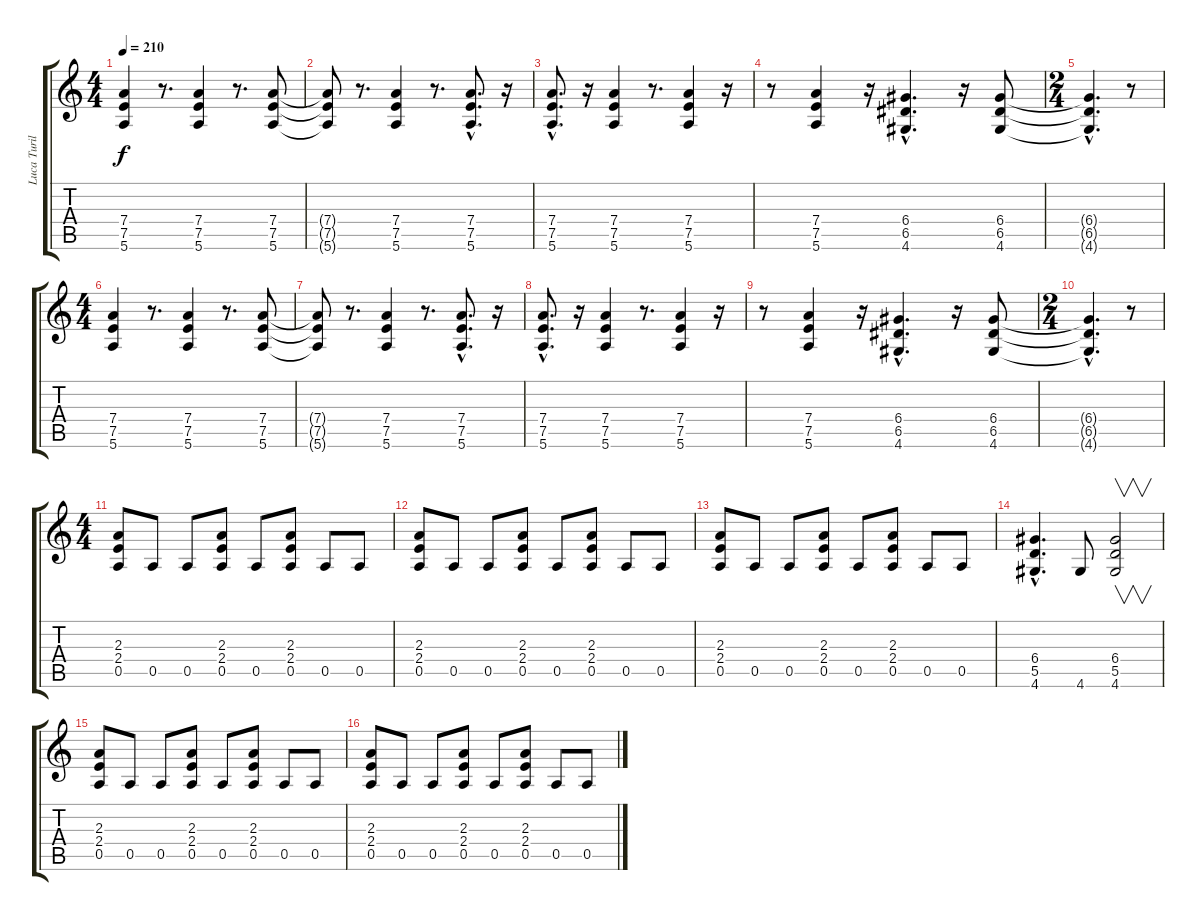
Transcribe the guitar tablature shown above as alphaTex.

\track ("Luca Turilli" "Luca Turil") {instrument overdrivenguitar}
\staff {score tabs}
\tuning (E4 B3 G3 D3 A2 E2) {hide}
\ts (4 4)
\tempo 210
\clef g2
\ks c
(7.4 7.5 5.6).4{dy f} r.8{d} (7.4 7.5 5.6).4 r.8{d} (7.4 7.5 5.6).8 |
(7.4{t} 7.5{t} 5.6{t}).8 r.8{d} (7.4 7.5 5.6).4 r.8{d} (7.4{hac} 7.5{hac} 5.6{hac}).8{d} r.16 |
(7.4{hac} 7.5{hac} 5.6{hac}).8{d} r.16 (7.4 7.5 5.6).4 r.8{d} (7.4 7.5 5.6).4 r.16 |
r.8 (7.4 7.5 5.6).4 r.16 (6.4{hac} 6.5{hac} 4.6{hac}).4{d} r.16 (6.4 6.5 4.6).8 |
\ts (2 4)
(6.4{hac t} 6.5{hac t} 4.6{hac t}).4{d} r.8 |
\ts (4 4)
(7.4 7.5 5.6).4 r.8{d} (7.4 7.5 5.6).4 r.8{d} (7.4 7.5 5.6).8 |
(7.4{t} 7.5{t} 5.6{t}).8 r.8{d} (7.4 7.5 5.6).4 r.8{d} (7.4{hac} 7.5{hac} 5.6{hac}).8{d} r.16 |
(7.4{hac} 7.5{hac} 5.6{hac}).8{d} r.16 (7.4 7.5 5.6).4 r.8{d} (7.4 7.5 5.6).4 r.16 |
r.8 (7.4 7.5 5.6).4 r.16 (6.4{hac} 6.5{hac} 4.6{hac}).4{d} r.16 (6.4 6.5 4.6).8 |
\ts (2 4)
(6.4{hac t} 6.5{hac t} 4.6{hac t}).4{d} r.8 |
\ts (4 4)
(2.3 2.4 0.5).8 0.5.8 0.5.8 (2.3 2.4 0.5).8 0.5.8 (2.3 2.4 0.5).8 0.5.8 0.5.8 |
(2.3 2.4 0.5).8 0.5.8 0.5.8 (2.3 2.4 0.5).8 0.5.8 (2.3 2.4 0.5).8 0.5.8 0.5.8 |
(2.3 2.4 0.5).8 0.5.8 0.5.8 (2.3 2.4 0.5).8 0.5.8 (2.3 2.4 0.5).8 0.5.8 0.5.8 |
(6.4{hac} 5.5{hac} 4.6{hac}).4{d} 4.6.8 (6.4 5.5 4.6).2{v} |
(2.3 2.4 0.5).8 0.5.8 0.5.8 (2.3 2.4 0.5).8 0.5.8 (2.3 2.4 0.5).8 0.5.8 0.5.8 |
(2.3 2.4 0.5).8 0.5.8 0.5.8 (2.3 2.4 0.5).8 0.5.8 (2.3 2.4 0.5).8 0.5.8 0.5.8
